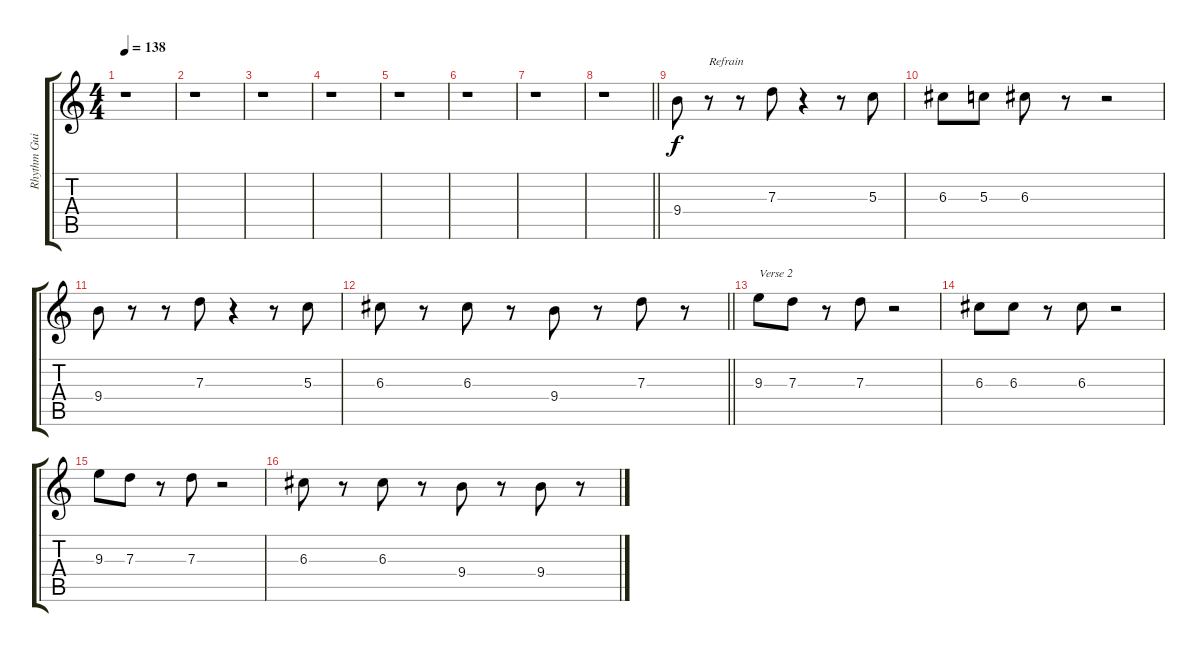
\track ("Rhythm Guitar" "Rhythm Gui") {instrument electricguitarjazz}
\staff {score tabs}
\tuning (E4 B3 G3 D3 A2 E2) {hide}
\ts (4 4)
\tempo 138
\clef g2
\ks c
r.1{dy f} |
r.1 |
r.1 |
r.1 |
r.1 |
r.1 |
r.1 |
\barLineRight lightlight
r.1 |
9.4.8 r.8{txt "Refrain"} r.8 7.3.8 r.4 r.8 5.3.8 |
6.3.8 5.3.8 6.3.8 r.8 r.2 |
9.4.8 r.8 r.8 7.3.8 r.4 r.8 5.3.8 |
\barLineRight lightlight
6.3.8 r.8 6.3.8 r.8 9.4.8 r.8 7.3.8 r.8 |
9.3.8{txt "Verse 2"} 7.3.8 r.8 7.3.8 r.2 |
6.3.8 6.3.8 r.8 6.3.8 r.2 |
9.3.8 7.3.8 r.8 7.3.8 r.2 |
6.3.8 r.8 6.3.8 r.8 9.4.8 r.8 9.4.8 r.8
